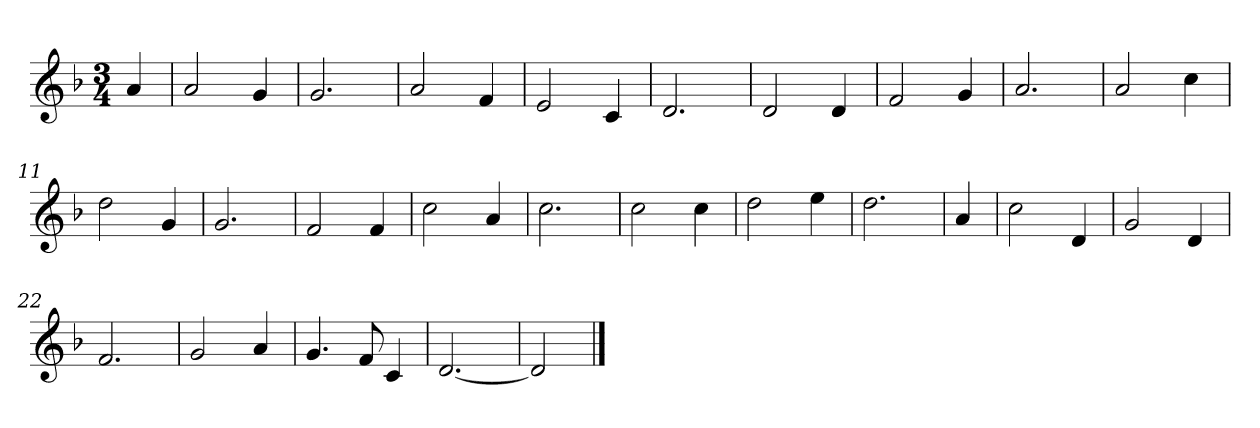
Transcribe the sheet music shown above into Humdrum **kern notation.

**kern
*part1
*staff1
*clefG2
*k[b-]
*F:
*M3/4
=1
4a/
=2
2a/
4g/
=3
2.g/
=4
2a/
4f/
=5
2e/
4c/
=6
2.d/
=7
2d/
4d/
=8
2f/
4g/
=9
2.a/
=10
2a/
4cc\
=11
2dd\
4g/
=12
2.g/
=13
2f/
4f/
=14
2cc\
4a/
=15
2.cc\
=16
2cc\
4cc\
=17
2dd\
4ee\
!!LO:LB:g=z
=18
2.dd\
=19
4a/
=20
2cc\
4d/
=21
2g/
4d/
=22
2.f/
=23
2g/
4a/
=24
4.g/
8f/
4c/
=25
[2.d/
=26
2d/]
==
*-
